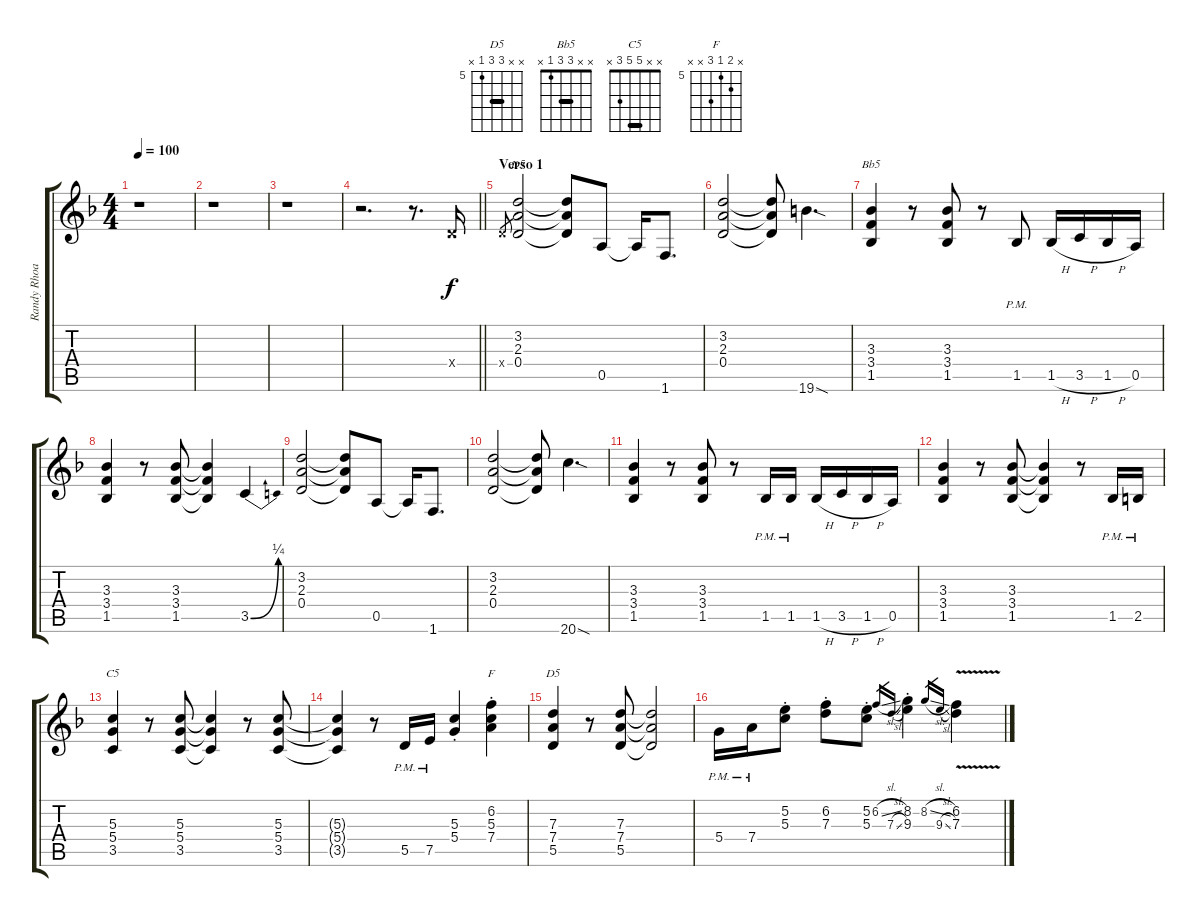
\track ("Randy Rhoads - Rythm" "Randy Rhoa") {instrument distortionguitar}
\staff {score tabs}
\tuning (E4 B3 G3 D3 A2 E2) {hide}
\chord ("D5" x 3 2 0 x x)
\chord ("Bb5" x x 3 3 1 x) {barre 3}
\chord ("C5" x x 5 5 3 x) {barre 5}
\chord ("F" x 6 5 7 x x) {firstfret 5}
\chord ("D5" x x 7 7 5 x) {firstfret 5 barre 7}
\ts (4 4)
\tempo 100
\clef g2
\ks dminor
r.1{dy f} |
r.1 |
r.1 |
\barLineRight lightlight
r.2{d} r.8{d} 0.4{x}.16 |
\section ("" "Verso 1")
0.4{x}.8{gr} (3.2 2.3 0.4).2{ch "D5"} (3.2{t} 2.3{t} 0.4{t}).8 0.5.8 0.5{t}.16 1.6.8{d} |
(3.2 2.3 0.4).2 (3.2{t} 2.3{t} 0.4{t}).8 19.6{sod}.4{d} |
(3.3 3.4 1.5).4{ch "Bb5"} r.8 (3.3 3.4 1.5).8 r.8 1.5{pm}.8 1.5{h}.16 3.5{h}.16 1.5{h}.16 0.5.16 |
(3.3 3.4 1.5).4 r.8 (3.3 3.4 1.5).8 (3.3{t} 3.4{t} 1.5{t}).4 3.5{be (bend 0 0 60 1)}.4 |
(3.2 2.3 0.4).2 (3.2{t} 2.3{t} 0.4{t}).8 0.5.8 0.5{t}.16 1.6.8{d} |
(3.2 2.3 0.4).2 (3.2{t} 2.3{t} 0.4{t}).8 20.6{sod}.4{d} |
(3.3 3.4 1.5).4 r.8 (3.3 3.4 1.5).8 r.8 1.5{pm}.16 1.5{pm}.16 1.5{h}.16 3.5{h}.16 1.5{h}.16 0.5.16 |
(3.3 3.4 1.5).4 r.8 (3.3 3.4 1.5).8 (3.3{t} 3.4{t} 1.5{t}).4 r.8 1.5{pm}.16 2.5{pm}.16 |
(5.3 5.4 3.5).4{ch "C5"} r.8 (5.3 5.4 3.5).8 (5.3{t} 5.4{t} 3.5{t}).4 r.8 (5.3 5.4 3.5).8 |
(5.3{t} 5.4{t} 3.5{t}).4 r.8 5.5{pm}.16 7.5{pm}.16 (5.3{st} 5.4{st}).4 (6.2{st} 5.3{st} 7.4{st}).4{ch "F"} |
(7.3 7.4 5.5).4{ch "D5"} r.8 (7.3 7.4 5.5).8 (7.3{t} 7.4{t} 5.5{t}).2 |
5.4{pm}.16 7.4{pm}.16 (5.2{st} 5.3{st}).8 (6.2{st} 7.3{st}).8 (5.2{st} 5.3{st}).8 6.2{sl}.16{gr} 7.3{sl}.16{gr} (8.2{st} 9.3{st}).4 8.2{sl}.16{gr} 9.3{sl}.16{gr} (6.2{v} 7.3{v}).4
